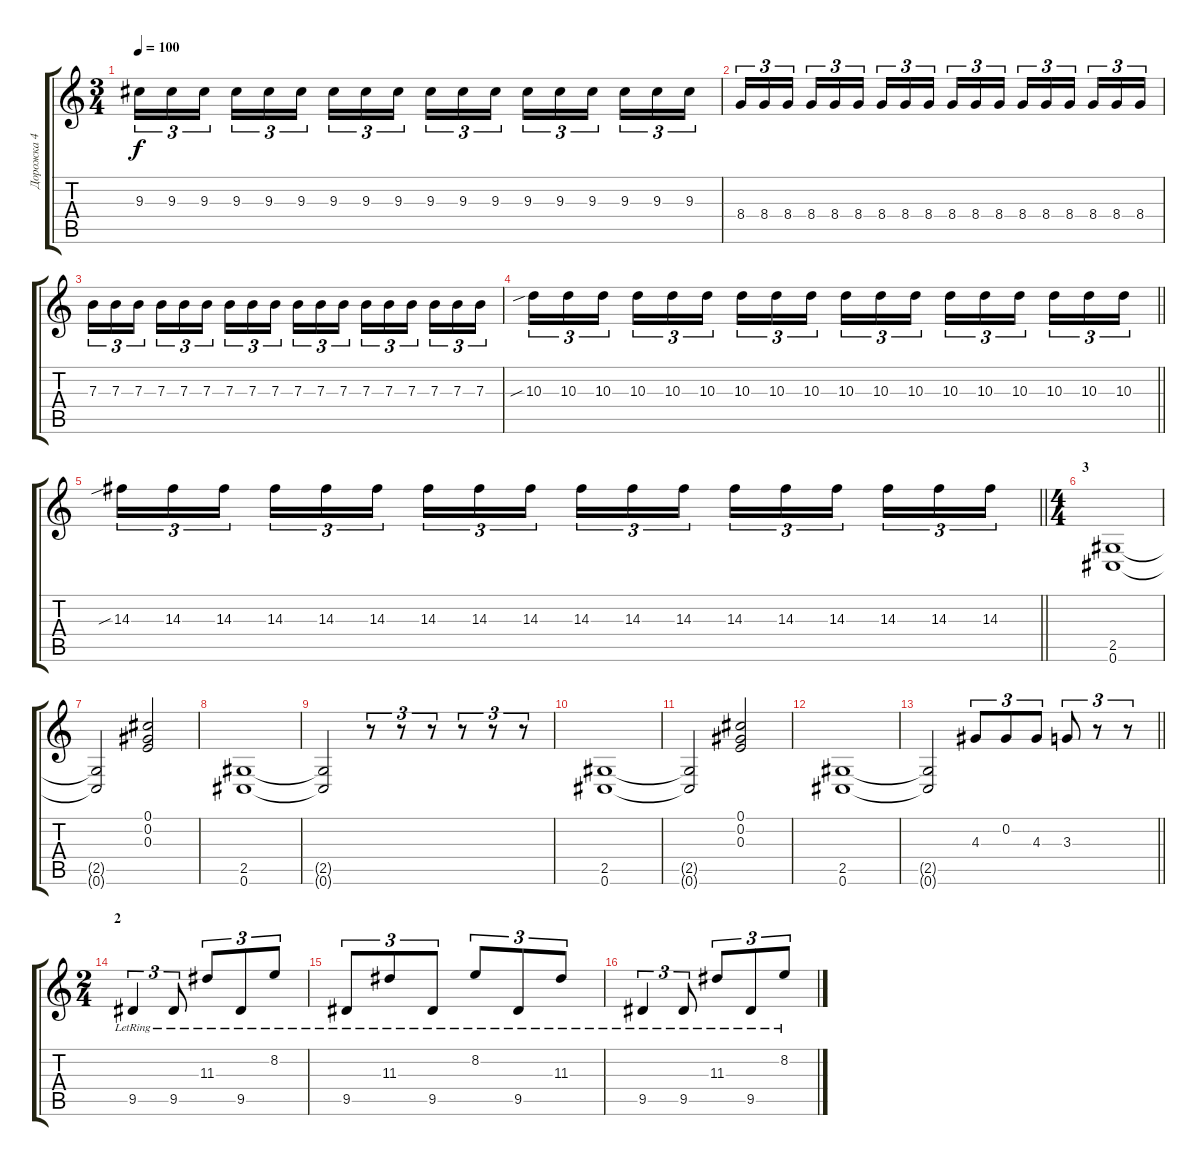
\track ("Дорожка 4" "Дорожка 4") {instrument distortionguitar}
\staff {score tabs}
\tuning (Db4 Ab3 E3 B2 Gb2 Db2) {hide}
\ts (3 4)
\tempo 100
\clef g2
\ks c
9.3.16{tu (3 2) dy f} 9.3.16{tu (3 2)} 9.3.16{tu (3 2) beam splitsecondary} 9.3.16{tu (3 2)} 9.3.16{tu (3 2)} 9.3.16{tu (3 2)} 9.3.16{tu (3 2)} 9.3.16{tu (3 2)} 9.3.16{tu (3 2) beam splitsecondary} 9.3.16{tu (3 2)} 9.3.16{tu (3 2)} 9.3.16{tu (3 2)} 9.3.16{tu (3 2)} 9.3.16{tu (3 2)} 9.3.16{tu (3 2) beam splitsecondary} 9.3.16{tu (3 2)} 9.3.16{tu (3 2)} 9.3.16{tu (3 2)} |
8.4.16{tu (3 2)} 8.4.16{tu (3 2)} 8.4.16{tu (3 2) beam splitsecondary} 8.4.16{tu (3 2)} 8.4.16{tu (3 2)} 8.4.16{tu (3 2)} 8.4.16{tu (3 2)} 8.4.16{tu (3 2)} 8.4.16{tu (3 2) beam splitsecondary} 8.4.16{tu (3 2)} 8.4.16{tu (3 2)} 8.4.16{tu (3 2)} 8.4.16{tu (3 2)} 8.4.16{tu (3 2)} 8.4.16{tu (3 2) beam splitsecondary} 8.4.16{tu (3 2)} 8.4.16{tu (3 2)} 8.4.16{tu (3 2)} |
7.3.16{tu (3 2)} 7.3.16{tu (3 2)} 7.3.16{tu (3 2) beam splitsecondary} 7.3.16{tu (3 2)} 7.3.16{tu (3 2)} 7.3.16{tu (3 2)} 7.3.16{tu (3 2)} 7.3.16{tu (3 2)} 7.3.16{tu (3 2) beam splitsecondary} 7.3.16{tu (3 2)} 7.3.16{tu (3 2)} 7.3.16{tu (3 2)} 7.3.16{tu (3 2)} 7.3.16{tu (3 2)} 7.3.16{tu (3 2) beam splitsecondary} 7.3.16{tu (3 2)} 7.3.16{tu (3 2)} 7.3.16{tu (3 2)} |
\barLineRight lightlight
10.3{sib}.16{tu (3 2)} 10.3.16{tu (3 2)} 10.3.16{tu (3 2) beam splitsecondary} 10.3.16{tu (3 2)} 10.3.16{tu (3 2)} 10.3.16{tu (3 2)} 10.3.16{tu (3 2)} 10.3.16{tu (3 2)} 10.3.16{tu (3 2) beam splitsecondary} 10.3.16{tu (3 2)} 10.3.16{tu (3 2)} 10.3.16{tu (3 2)} 10.3.16{tu (3 2)} 10.3.16{tu (3 2)} 10.3.16{tu (3 2) beam splitsecondary} 10.3.16{tu (3 2)} 10.3.16{tu (3 2)} 10.3.16{tu (3 2)} |
\barLineRight lightlight
14.3{sib}.16{tu (3 2)} 14.3.16{tu (3 2)} 14.3.16{tu (3 2) beam splitsecondary} 14.3.16{tu (3 2)} 14.3.16{tu (3 2)} 14.3.16{tu (3 2)} 14.3.16{tu (3 2)} 14.3.16{tu (3 2)} 14.3.16{tu (3 2) beam splitsecondary} 14.3.16{tu (3 2)} 14.3.16{tu (3 2)} 14.3.16{tu (3 2)} 14.3.16{tu (3 2)} 14.3.16{tu (3 2)} 14.3.16{tu (3 2) beam splitsecondary} 14.3.16{tu (3 2)} 14.3.16{tu (3 2)} 14.3.16{tu (3 2)} |
\ts (4 4)
\section ("" "3")
(2.5 0.6).1 |
(2.5{t} 0.6{t}).2 (0.1 0.2 0.3).2 |
(2.5 0.6).1 |
(2.5{t} 0.6{t}).2 r.8{tu (3 2)} r.8{tu (3 2)} r.8{tu (3 2)} r.8{tu (3 2)} r.8{tu (3 2)} r.8{tu (3 2)} |
(2.5 0.6).1 |
(2.5{t} 0.6{t}).2 (0.1 0.2 0.3).2 |
(2.5 0.6).1 |
\barLineRight lightlight
(2.5{t} 0.6{t}).2 4.3.8{tu (3 2)} 0.2.8{tu (3 2)} 4.3.8{tu (3 2)} 3.3.8{tu (3 2)} r.8{tu (3 2)} r.8{tu (3 2)} |
\ts (2 4)
\section ("" "2")
9.5{lr}.4{tu (3 2)} 9.5{lr}.8{tu (3 2)} 11.3{lr}.8{tu (3 2)} 9.5{lr}.8{tu (3 2)} 8.2{lr}.8{tu (3 2)} |
9.5{lr}.8{tu (3 2)} 11.3{lr}.8{tu (3 2)} 9.5{lr}.8{tu (3 2)} 8.2{lr}.8{tu (3 2)} 9.5{lr}.8{tu (3 2)} 11.3{lr}.8{tu (3 2)} |
9.5{lr}.4{tu (3 2)} 9.5{lr}.8{tu (3 2)} 11.3{lr}.8{tu (3 2)} 9.5{lr}.8{tu (3 2)} 8.2{lr}.8{tu (3 2)}
